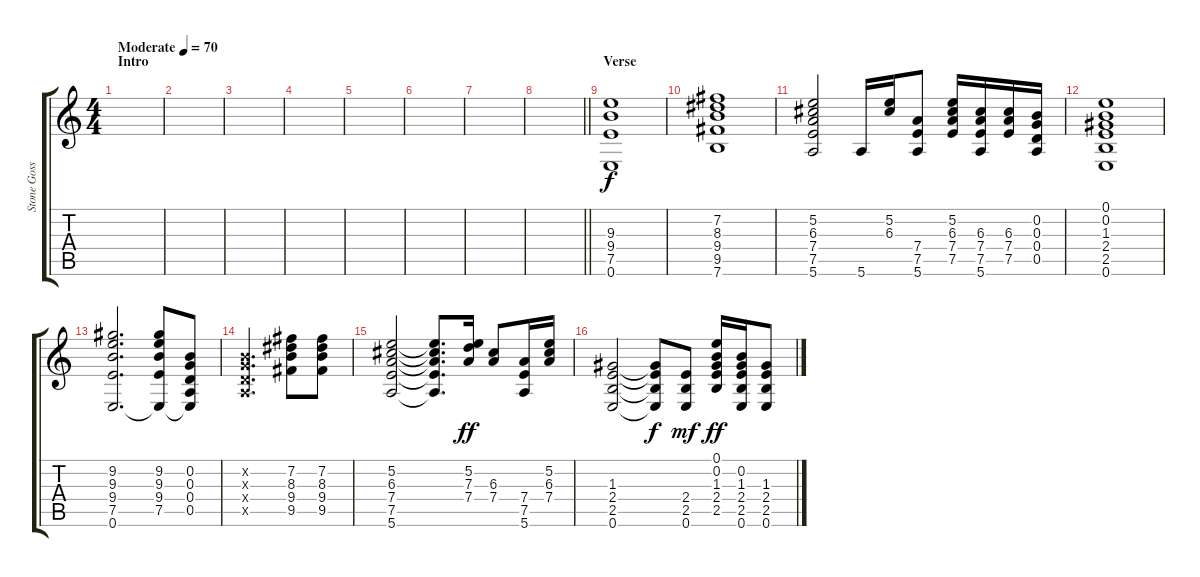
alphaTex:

\track ("Stone Gossard" "Stone Goss") {instrument electricguitarclean}
\staff {score tabs}
\tuning (E4 B3 G3 D3 A2 E2) {hide}
\ts (4 4)
\section ("" "Intro")
\tempo (70 "Moderate")
\clef g2
\ks c
|
|
|
|
|
|
|
\barLineRight lightlight
|
\section ("" "Verse")
(9.3 9.4 7.5 0.6).1 |
(7.2 8.3 9.4 9.5 7.6).1 |
(5.2 6.3 7.4 7.5 5.6).2 5.6.16 (5.2 6.3).16 (7.4 7.5 5.6).8 (5.2 6.3 7.4 7.5).16 (6.3 7.4 7.5 5.6).16 (6.3 7.4 7.5).16 (0.2 0.3 0.4 0.5).16 |
(0.1 0.2 1.3 2.4 2.5 0.6).1 |
(9.2 9.3 9.4 7.5 0.6).2{d} (9.2 9.3 9.4 7.5 0.6{t}).8 (0.2 0.3 0.4 0.5 0.6{t}).8 |
(0.2{x} 0.3{x} 0.4{x} 0.5{x}).2{d} (7.2 8.3 9.4 9.5).8 (7.2 8.3 9.4 9.5).8 |
(5.2 6.3 7.4 7.5 5.6).2 (5.2{t} 6.3{t} 7.4{t} 7.5{t} 5.6{t}).8{d dy f} (5.2 7.3 7.4).16{dy ff} (6.3 7.4).8 (7.4 7.5 5.6).16 (5.2 6.3 7.4).16 |
(1.3 2.4 2.5 0.6).2 (1.3{t} 2.4{t} 2.5{t} 0.6{t}).8{dy f} (2.4 2.5 0.6).8{dy mf} (0.1 0.2 1.3 2.4 2.5).16{dy ff} (0.2 1.3 2.4 2.5 0.6).16 (1.3 2.4 2.5 0.6).8
